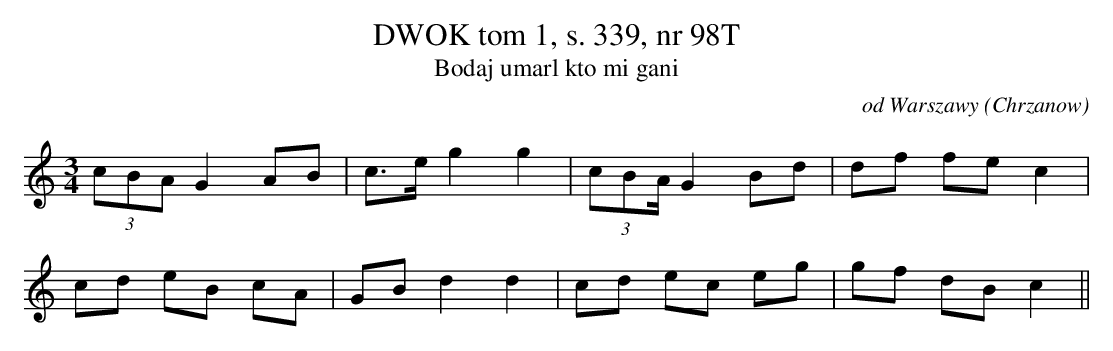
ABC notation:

X:1
T: DWOK tom 1, s. 339, nr 98T
T: Bodaj umarl kto mi gani
O: od Warszawy (Chrzanow)
M: 3/4
L: 1/16
K: C
(3c2B2A2G4A2B2 | c3eg4g4 | (3c2B2AG4B2d2 | d2f2 f2e2c4 |
c2d2 e2B2 c2A2 | G2B2d4d4 | c2d2 e2c2 e2g2 | g2f2 d2B2 c4||
